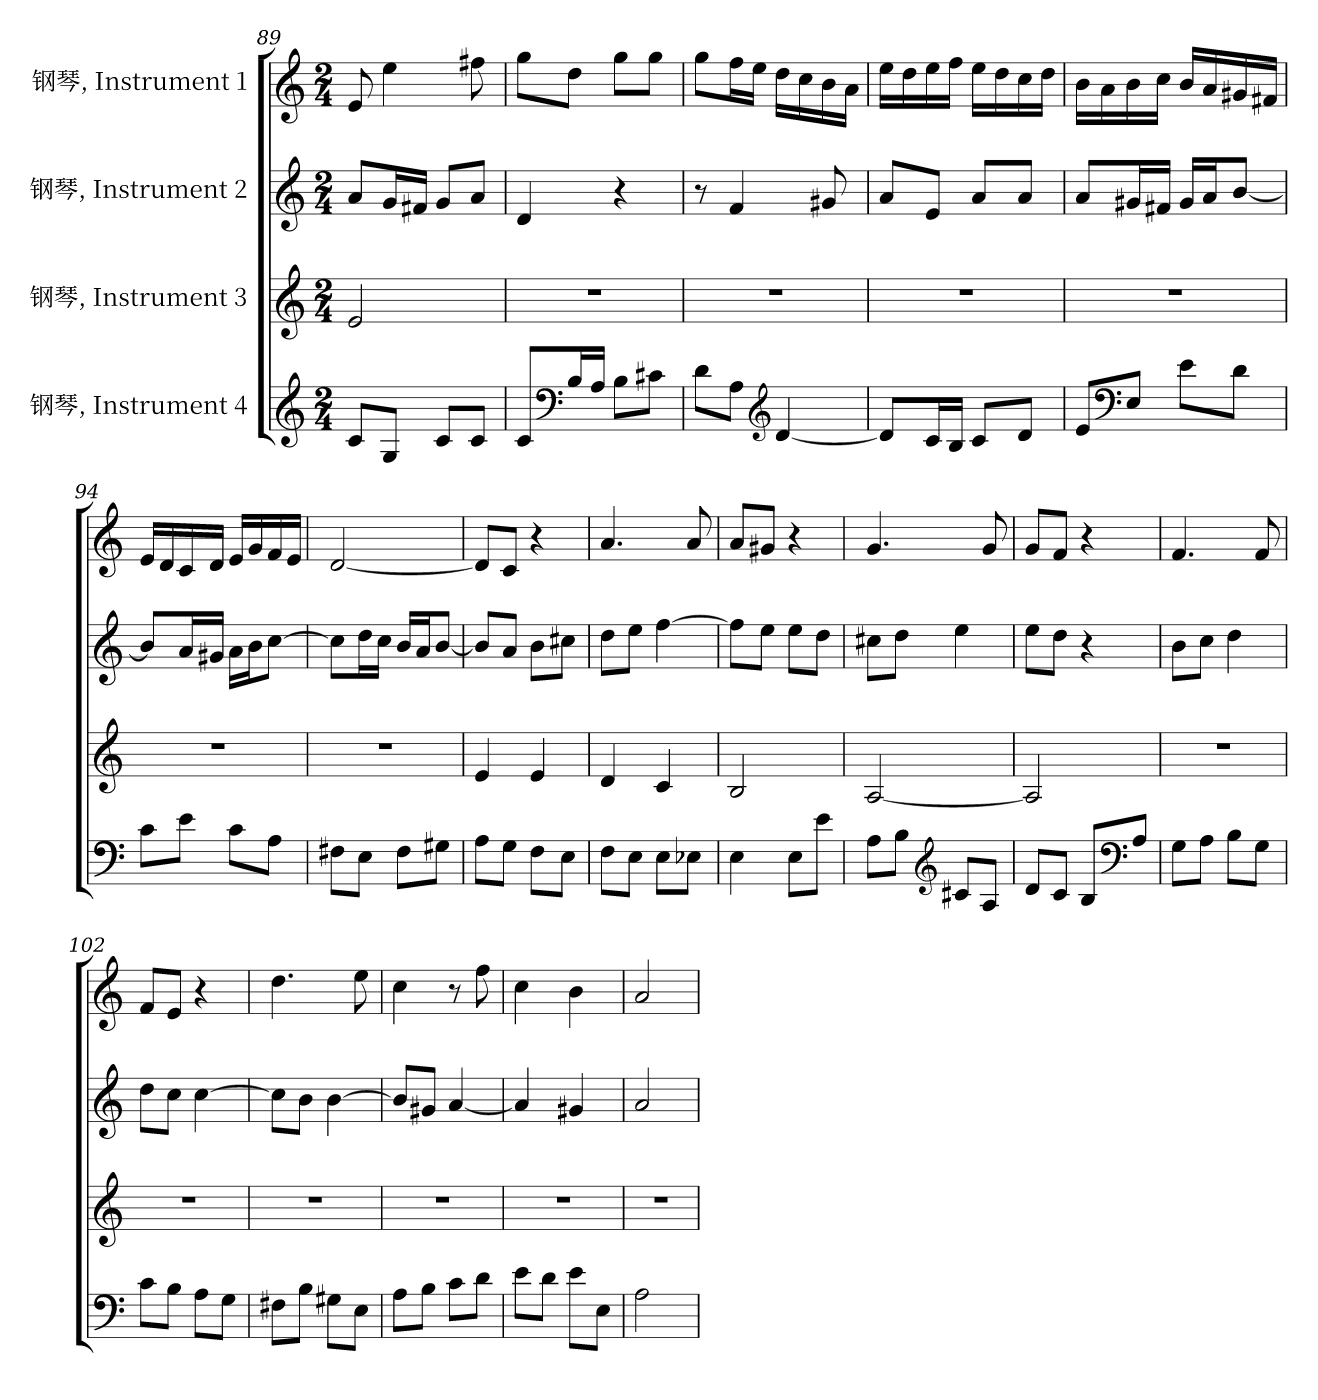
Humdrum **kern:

**kern	**kern	**kern	**kern
*part4	*part3	*part2	*part1
*staff4	*staff3	*staff2	*staff1
*I"钢琴, Instrument 4	*I"钢琴, Instrument 3	*I"钢琴, Instrument 2	*I"钢琴, Instrument 1
*clefG2	*clefG2	*clefG2	*clefG2
*k[]	*k[]	*k[]	*k[]
*M2/4	*M2/4	*M2/4	*M2/4
=89	=89	=89	=89
8c/L	2e/	8a/L	8e/
8G/J	.	16g/L	4ee\
.	.	16f#X/JJ	.
8c/L	.	8g/L	.
8c/J	.	8a/J	8ff#X\
=90	=90	=90	=90
8c/L	2r	4d/	8gg\L
*clefF4	*	*	*
16B/L	.	.	8dd\J
16A/JJ	.	.	.
8B\L	.	4r	8gg\L
8c#X\J	.	.	8gg\J
!!LO:LB:g=z
=91	=91	=91	=91
8d\L	2r	8r	8gg\L
8A\J	.	4f/	16ff\L
.	.	.	16ee\JJ
*clefG2	*	*	*
[4d/	.	.	16dd\LL
.	.	.	16cc\
.	.	8g#X/	16b\
.	.	.	16a\JJ
=92	=92	=92	=92
8d/L]	2r	8a/L	16ee\LL
.	.	.	16dd\
16c/L	.	8e/J	16ee\
16B/JJ	.	.	16ff\JJ
8c/L	.	8a/L	16ee\LL
.	.	.	16dd\
8d/J	.	8a/J	16cc\
.	.	.	16dd\JJ
=93	=93	=93	=93
8e/L	2r	8a/L	16b\LL
.	.	.	16a\
*clefF4	*	*	*
8E/J	.	16g#X/L	16b\
.	.	16f#X/JJ	16cc\JJ
8e\L	.	16g#/LL	16b/LL
.	.	16a/J	16a/
8d\J	.	[8b/J	16g#X/
.	.	.	16f#X/JJ
=94	=94	=94	=94
8c\L	2r	8b/L]	16e/LL
.	.	.	16d/
8e\J	.	16a/L	16c/
.	.	16g#X/JJ	16d/JJ
8c\L	.	16a\LL	16e/LL
.	.	16b\J	16g/
8A\J	.	[8cc\J	16f/
.	.	.	16e/JJ
!!LO:PB:g=z
=95	=95	=95	=95
8F#X\L	2r	8cc\L]	[2d/
8E\J	.	16dd\L	.
.	.	16cc\JJ	.
8F#\L	.	16b/LL	.
.	.	16a/J	.
8G#X\J	.	[8b/J	.
=96	=96	=96	=96
8A\L	4e/	8b/L]	8d/L]
8G\J	.	8a/J	8c/J
8F\L	4e/	8b\L	4r
8E\J	.	8cc#X\J	.
=97	=97	=97	=97
8F\L	4d/	8dd\L	4.a/
8E\J	.	8ee\J	.
8E\L	4c/	[4ff\	.
8E-X\J	.	.	8a/
=98	=98	=98	=98
4E\	2B/	8ff\L]	8a/L
.	.	8ee\J	8g#X/J
8E\L	.	8ee\L	4r
8e\J	.	8dd\J	.
=99	=99	=99	=99
8A\L	[2A/	8cc#X\L	4.g/
8B\J	.	8dd\J	.
*clefG2	*	*	*
8c#X/L	.	4ee\	.
8A/J	.	.	8g/
=100	=100	=100	=100
8d/L	2A/]	8ee\L	8g/L
8c/J	.	8dd\J	8f/J
8B/L	.	4r	4r
*clefF4	*	*	*
8A/J	.	.	.
!!LO:LB:g=z
=101	=101	=101	=101
8G\L	2r	8b\L	4.f/
8A\J	.	8cc\J	.
8B\L	.	4dd\	.
8G\J	.	.	8f/
=102	=102	=102	=102
8c\L	2r	8dd\L	8f/L
8B\J	.	8cc\J	8e/J
8A\L	.	[4cc\	4r
8G\J	.	.	.
=103	=103	=103	=103
8F#X\L	2r	8cc\L]	4.dd\
8B\J	.	8b\J	.
8G#X\L	.	[4b\	.
8E\J	.	.	8ee\
=104	=104	=104	=104
8A\L	2r	8b/L]	4cc\
8B\J	.	8g#X/J	.
8c\L	.	[4a/	8r
8d\J	.	.	8ff\
=105	=105	=105	=105
8e\L	2r	4a/]	4cc\
8d\J	.	.	.
8e\L	.	4g#X/	4b\
8E\J	.	.	.
=106	=106	=106	=106
2A\	2r	2a/	2a/
=	=	=	=
*-	*-	*-	*-
